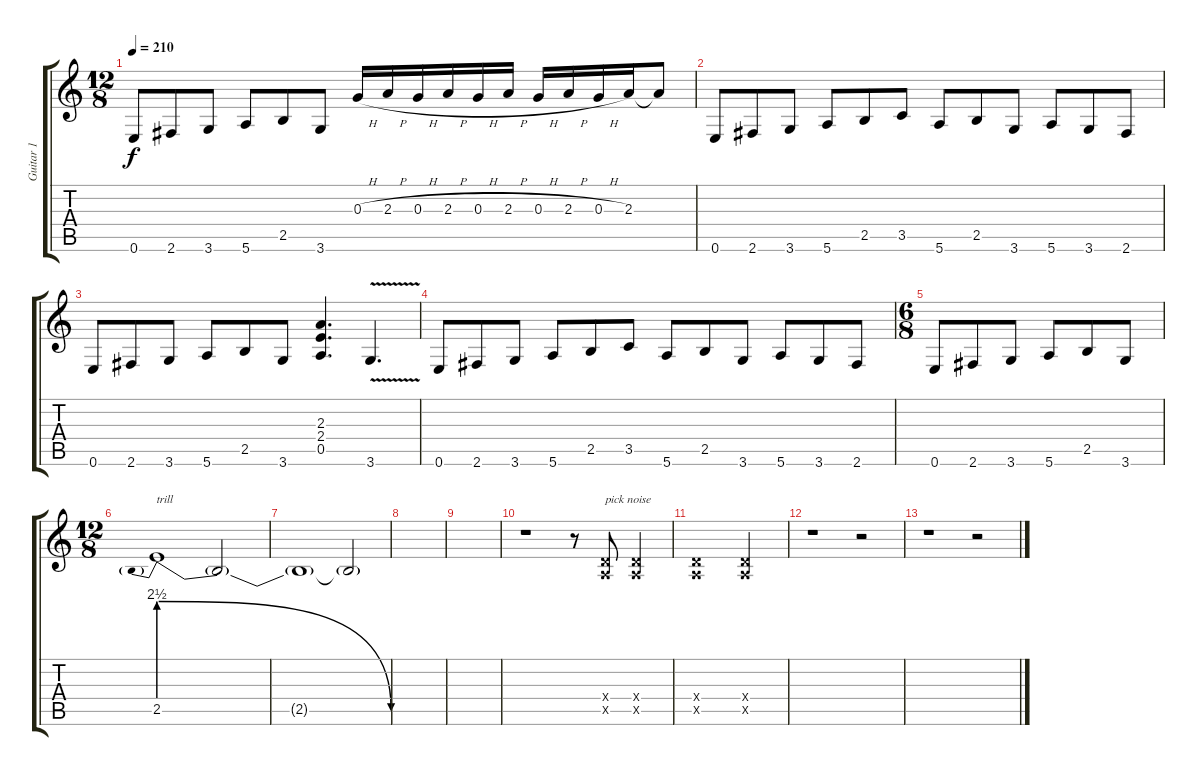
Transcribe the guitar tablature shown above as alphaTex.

\track ("Guitar 1" "Guitar 1") {instrument overdrivenguitar}
\staff {score tabs}
\tuning (E4 B3 G3 D3 A2 E2) {hide}
\ts (12 8)
\tempo 210
\clef g2
\ks c
0.6.8{dy f} 2.6.8 3.6.8 5.6.8 2.5.8 3.6.8 0.3{h}.16 2.3{h}.16 0.3{h}.16 2.3{h}.16 0.3{h}.16 2.3{h}.16 0.3{h}.16 2.3{h}.16 0.3{h}.16 2.3.16 2.3{t}.8 |
0.6.8 2.6.8 3.6.8 5.6.8 2.5.8 3.5.8 5.6.8 2.5.8 3.6.8 5.6.8 3.6.8 2.6.8 |
0.6.8 2.6.8 3.6.8 5.6.8 2.5.8 3.6.8 (2.3 2.4 0.5).4{d} 3.6{v}.4{d} |
0.6.8 2.6.8 3.6.8 5.6.8 2.5.8 3.5.8 5.6.8 2.5.8 3.6.8 5.6.8 3.6.8 2.6.8 |
\ts (6 8)
0.6.8 2.6.8 3.6.8 5.6.8 2.5.8 3.6.8 |
\ts (12 8)
2.5{be (prebendrelease 0 10 60 0)}.1{txt "trill"} 2.5{t}.2 |
2.5{t}.1 2.5{t}.2 |
|
|
r.1 r.8 (0.4{x} 0.5{x}).8{txt "pick noise"} (0.4{x} 0.5{x}).4 |
(0.4{x} 0.5{x}).1 (0.4{x} 0.5{x}).2 |
r.1 r.2 |
r.1 r.2
